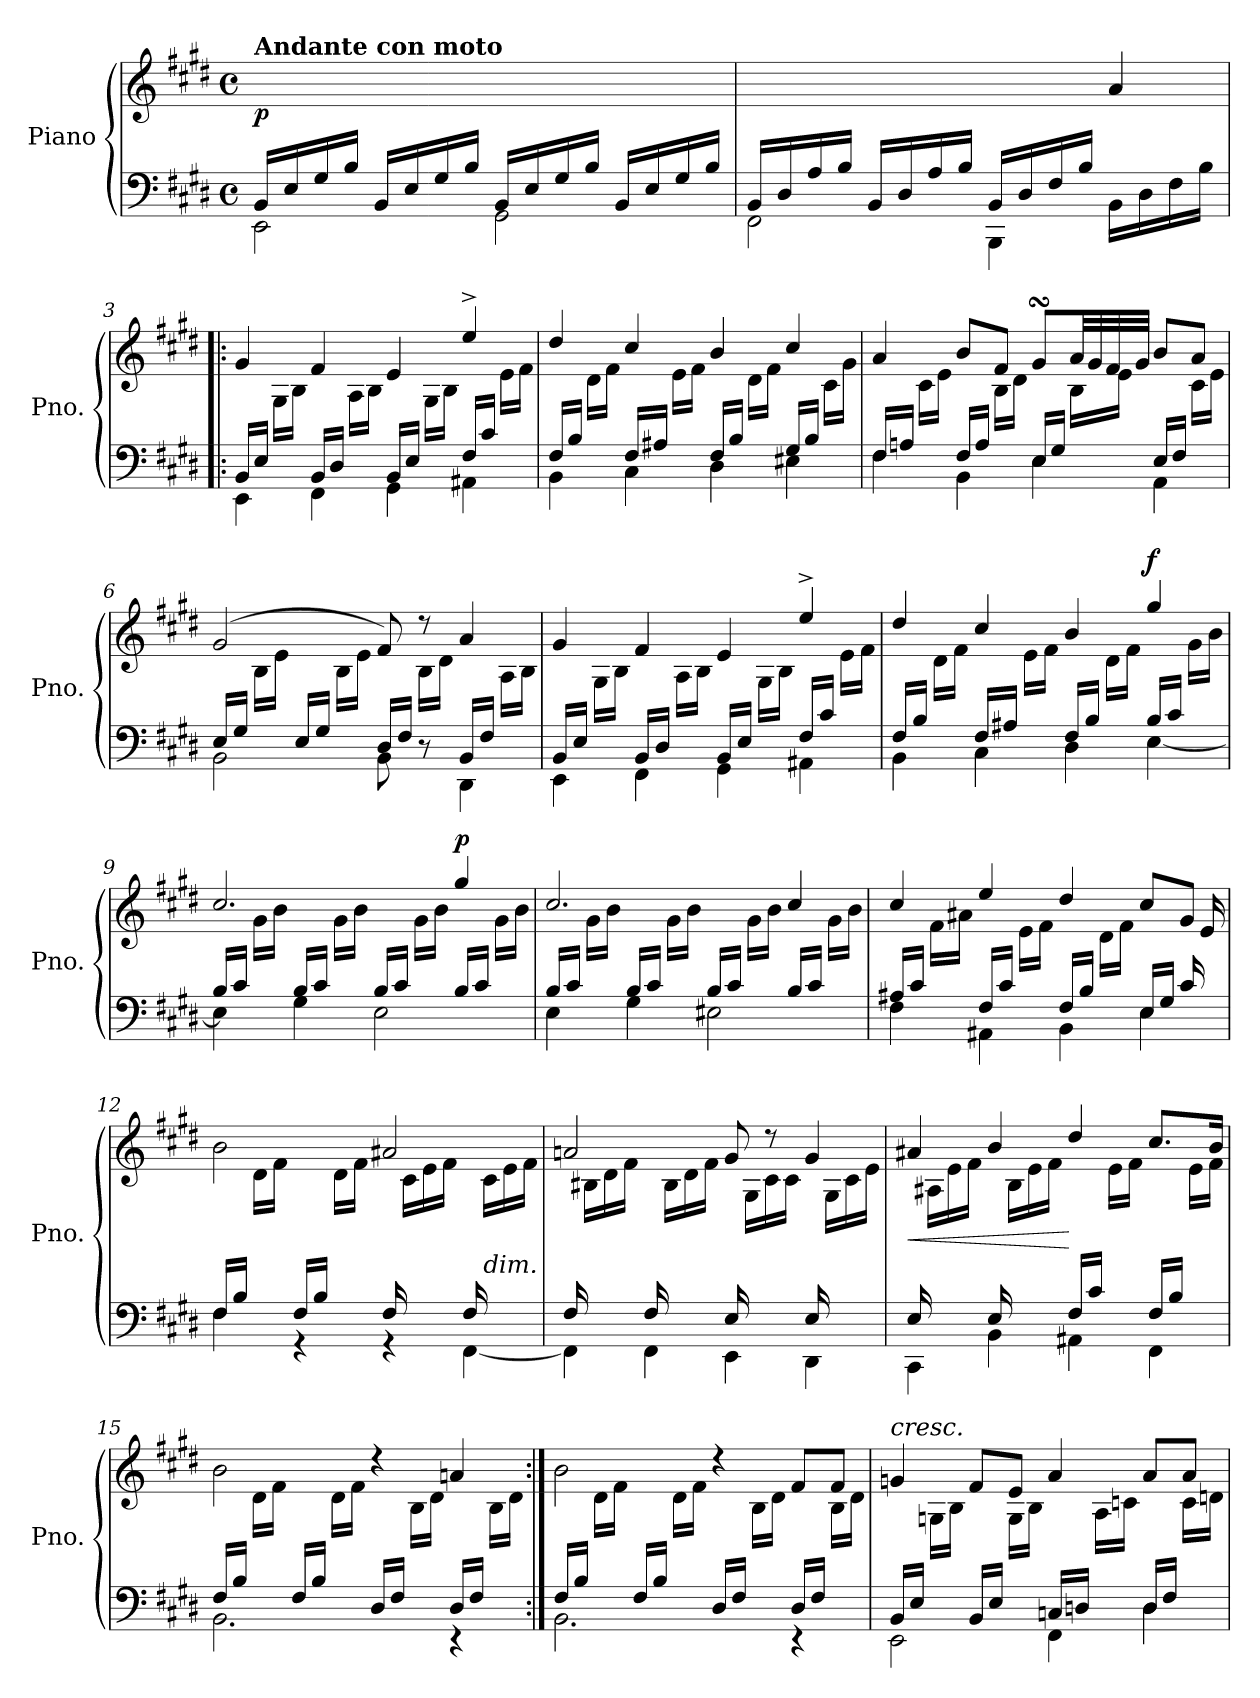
**kern	**kern	**dynam
*part1	*part1	*part1
*staff2	*staff1	*staff1/2
*I"Piano	*	*
*I'Pno.	*	*
*clefF4	*clefG2	*
*k[f#c#g#d#]	*k[f#c#g#d#]	*
*M4/4	*M4/4	*
*met(c)	*met(c)	*
=1	=1	=1
*^	*	*
!	!	!LO:TX:a:B:t=Andante con moto	!
!	!	!	!LO:DY:b
16BB/LL	2EE\	1ryy	p
16E/	.	.	.
16G#/	.	.	.
16B/JJ	.	.	.
16BB/LL	.	.	.
16E/	.	.	.
16G#/	.	.	.
16B/JJ	.	.	.
16BB/LL	2GG#\	.	.
16E/	.	.	.
16G#/	.	.	.
16B/JJ	.	.	.
16BB/LL	.	.	.
16E/	.	.	.
16G#/	.	.	.
16B/JJ	.	.	.
=2	=2	=2	=2
16BB/LL	2FF#\	2ryy	.
16D#/	.	.	.
16A/	.	.	.
16B/JJ	.	.	.
16BB/LL	.	.	.
16D#/	.	.	.
16A/	.	.	.
16B/JJ	.	.	.
16BB/LL	4BBB\	4ryy	.
16D#/	.	.	.
16F#/	.	.	.
16B/JJ	.	.	.
4ryy	16BB\LL	4a/	.
.	16D#\	.	.
.	16F#\	.	.
.	16B\JJ	.	.
=3!|:	=3!|:	=3!|:	=3!|:
*	*	*^	*
16BB/LL	4EE\	4g#/	8ryy	.
16E/JJ	.	.	.	.
8ryy	.	.	16G#\LL	.
.	.	.	16B\JJ	.
16BB/LL	4FF#\	4f#/	8ryy	.
16D#/JJ	.	.	.	.
8ryy	.	.	16A\LL	.
.	.	.	16B\JJ	.
16BB/LL	4GG#\	4e/	8ryy	.
16E/JJ	.	.	.	.
8ryy	.	.	16G#\LL	.
.	.	.	16B\JJ	.
16F#/LL	4AA#X\	4ee^>/	8ryy	.
16c#/JJ	.	.	.	.
8ryy	.	.	16e\LL	.
.	.	.	16f#\JJ	.
!!LO:LB:g=z	!!
=4	=4	=4	=4	=4
16F#/LL	4BB\	4dd#/	8ryy	.
16B/JJ	.	.	.	.
8ryy	.	.	16d#\LL	.
.	.	.	16f#\JJ	.
16F#/LL	4C#\	4cc#/	8ryy	.
16A#X/JJ	.	.	.	.
8ryy	.	.	16e\LL	.
.	.	.	16f#\JJ	.
16F#/LL	4D#\	4b/	8ryy	.
16B/JJ	.	.	.	.
8ryy	.	.	16d#\LL	.
.	.	.	16f#\JJ	.
16G#/LL	4E#X\	4cc#/	8ryy	.
16B/JJ	.	.	.	.
8ryy	.	.	16c#\LL	.
.	.	.	16g#\JJ	.
=5	=5	=5	=5	=5
16F#/LL	4F#\	4a/	8ryy	.
16An/JJ	.	.	.	.
8ryy	.	.	16c#\LL	.
.	.	.	16e\JJ	.
16F#/LL	4BB\	8b/L	8ryy	.
16A/JJ	.	.	.	.
8ryy	.	8f#/J	16B\LL	.
.	.	.	16d#\JJ	.
16E/LL	4E\	8g#sSsS/L	8ryy	.
16G#/JJ	.	.	.	.
8ryy	.	32a!LL	16B\LL	.
.	.	32g#!	.	.
.	.	32f#!	16e\JJ	.
.	.	32g#!JJJ	.	.
16E/LL	4AA\	8b/L	8ryy	.
16F#/JJ	.	.	.	.
8ryy	.	8a/J	16c#\LL	.
.	.	.	16e\JJ	.
=6	=6	=6	=6	=6
16E/LL	2BB\	(>2g#/	8ryy	.
16G#/JJ	.	.	.	.
8ryy	.	.	16B\LL	.
.	.	.	16e\JJ	.
16E/LL	.	.	8ryy	.
16G#/JJ	.	.	.	.
8ryy	.	.	16B\LL	.
.	.	.	16e\JJ	.
16D#/LL	8BB\	8f#/)	8ryy	.
16F#/JJ	.	.	.	.
8ryy	8r	8r	16B\LL	.
.	.	.	16d#\JJ	.
16BB/LL	4DD#\	4a/	8ryy	.
16F#/JJ	.	.	.	.
8ryy	.	.	16A\LL	.
.	.	.	16B\JJ	.
!!LO:LB:g=z	!!
=7	=7	=7	=7	=7
16BB/LL	4EE\	4g#/	8ryy	.
16E/JJ	.	.	.	.
8ryy	.	.	16G#\LL	.
.	.	.	16B\JJ	.
16BB/LL	4FF#\	4f#/	8ryy	.
16D#/JJ	.	.	.	.
8ryy	.	.	16A\LL	.
.	.	.	16B\JJ	.
16BB/LL	4GG#\	4e/	8ryy	.
16E/JJ	.	.	.	.
8ryy	.	.	16G#\LL	.
.	.	.	16B\JJ	.
16F#/LL	4AA#X\	4ee^>/	8ryy	.
16c#/JJ	.	.	.	.
8ryy	.	.	16e\LL	.
.	.	.	16f#\JJ	.
=8	=8	=8	=8	=8
16F#/LL	4BB\	4dd#/	8ryy	.
16B/JJ	.	.	.	.
8ryy	.	.	16d#\LL	.
.	.	.	16f#\JJ	.
16F#/LL	4C#\	4cc#/	8ryy	.
16A#X/JJ	.	.	.	.
8ryy	.	.	16e\LL	.
.	.	.	16f#\JJ	.
16F#/LL	4D#\	4b/	8ryy	.
16B/JJ	.	.	.	.
8ryy	.	.	16d#\LL	.
.	.	.	16f#\JJ	.
!	!	!	!	!LO:DY:a
16B/LL	[4E\	4gg#/	8ryy	f
16c#/JJ	.	.	.	.
8ryy	.	.	16g#\LL	.
.	.	.	16b\JJ	.
=9	=9	=9	=9	=9
16B/LL	4E\]	2.cc#/	8ryy	.
16c#/JJ	.	.	.	.
8ryy	.	.	16g#\LL	.
.	.	.	16b\JJ	.
16B/LL	4G#\	.	8ryy	.
16c#/JJ	.	.	.	.
8ryy	.	.	16g#\LL	.
.	.	.	16b\JJ	.
16B/LL	2E\	.	8ryy	.
16c#/JJ	.	.	.	.
8ryy	.	.	16g#\LL	.
.	.	.	16b\JJ	.
!	!	!	!	!LO:DY:a
16B/LL	.	4gg#/	8ryy	p
16c#/JJ	.	.	.	.
8ryy	.	.	16g#\LL	.
.	.	.	16b\JJ	.
!!LO:LB:g=z	!!
=10	=10	=10	=10	=10
16B/LL	4E\	2.cc#/	8ryy	.
16c#/JJ	.	.	.	.
8ryy	.	.	16g#\LL	.
.	.	.	16b\JJ	.
16B/LL	4G#\	.	8ryy	.
16c#/JJ	.	.	.	.
8ryy	.	.	16g#\LL	.
.	.	.	16b\JJ	.
16B/LL	2E#X\	.	8ryy	.
16c#/JJ	.	.	.	.
8ryy	.	.	16g#\LL	.
.	.	.	16b\JJ	.
16B/LL	.	4cc#/	8ryy	.
16c#/JJ	.	.	.	.
8ryy	.	.	16g#\LL	.
.	.	.	16b\JJ	.
=11	=11	=11	=11	=11
16A#X/LL	4F#\	4cc#/	8ryy	.
16c#/JJ	.	.	.	.
8ryy	.	.	16f#\LL	.
.	.	.	16a#X\JJ	.
16F#/LL	4AA#X\	4ee/	8ryy	.
16c#/JJ	.	.	.	.
8ryy	.	.	16e\LL	.
.	.	.	16f#\JJ	.
16F#/LL	4BB\	4dd#/	8ryy	.
16B/JJ	.	.	.	.
8ryy	.	.	16d#\LL	.
.	.	.	16f#\JJ	.
16E/LL	4E\	8cc#/L	8.ryy	.
16G#/JJ	.	.	.	.
16c#/	.	8g#/J	.	.
16ryy	.	.	16e/	.
=12	=12	=12	=12	=12
16F#/LL	4F#\	2b\	8ryy	.
16B/JJ	.	.	.	.
8ryy	.	.	16d#\LL	.
.	.	.	16f#\JJ	.
16F#/LL	4r	.	8ryy	.
16B/JJ	.	.	.	.
8ryy	.	.	16d#\LL	.
.	.	.	16f#\JJ	.
16F#/	4r	2a#X/	16ryy	.
8.ryy	.	.	16c#\LL	.
.	.	.	16e\	.
.	.	.	16f#\JJ	.
16F#/	[4FF#\	.	16ryy	.
!LO:TX:a:i:t=dim.	!	!	!	!
8.ryy	.	.	16c#\LL	.
.	.	.	16e\	.
.	.	.	16f#\JJ	.
!!LO:PB:g=z	!!
=13	=13	=13	=13	=13
16F#/	4FF#\]	2an/	16ryy	.
8.ryy	.	.	16B#X\LL	.
.	.	.	16d#\	.
.	.	.	16f#\JJ	.
16F#/	4FF#\	.	16ryy	.
8.ryy	.	.	16B#\LL	.
.	.	.	16d#\	.
.	.	.	16f#\JJ	.
16E/	4EE\	8g#/	16ryy	.
8.ryy	.	.	16G#\LL	.
.	.	8r	16c#\	.
.	.	.	16c#\JJ	.
16E/	4DD#\	4g#/	16ryy	.
8.ryy	.	.	16G#\LL	.
.	.	.	16c#\	.
.	.	.	16e\JJ	.
=14	=14	=14	=14	=14
!	!	!	!	!LO:HP:b
16E/	4CC#\	4a#X/	16ryy	<
8.ryy	.	.	16A#X\LL	.
.	.	.	16e\	.
.	.	.	16f#\JJ	.
16E/	4BB\	4b/	16ryy	.
8.ryy	.	.	16B\LL	.
.	.	.	16e\	.
.	.	.	16f#\JJ	.
16F#/LL	4AA#X\	4dd#/	8ryy	[
16c#/JJ	.	.	.	.
8ryy	.	.	16e\LL	.
.	.	.	16f#\JJ	.
16F#/LL	4FF#\	8.cc#/L	8ryy	.
16B/JJ	.	.	.	.
8ryy	.	.	16e\LL	.
.	.	16b/Jk	16f#\JJ	.
=15	=15	=15	=15	=15
16F#/LL	2.BB\	2b\	8ryy	.
16B/JJ	.	.	.	.
8ryy	.	.	16d#\LL	.
.	.	.	16f#\JJ	.
16F#/LL	.	.	8ryy	.
16B/JJ	.	.	.	.
8ryy	.	.	16d#\LL	.
.	.	.	16f#\JJ	.
16D#/LL	.	4r	8ryy	.
16F#/JJ	.	.	.	.
8ryy	.	.	16B\LL	.
.	.	.	16d#\JJ	.
16D#/LL	4r	4an/	8ryy	.
16F#/JJ	.	.	.	.
8ryy	.	.	16B\LL	.
.	.	.	16d#\JJ	.
!!LO:LB:g=z	!!
=16:|!	=16:|!	=16:|!	=16:|!	=16:|!
16F#/LL	2.BB\	2b\	8ryy	.
16B/JJ	.	.	.	.
8ryy	.	.	16d#\LL	.
.	.	.	16f#\JJ	.
16F#/LL	.	.	8ryy	.
16B/JJ	.	.	.	.
8ryy	.	.	16d#\LL	.
.	.	.	16f#\JJ	.
16D#/LL	.	4r	8ryy	.
16F#/JJ	.	.	.	.
8ryy	.	.	16B\LL	.
.	.	.	16d#\JJ	.
16D#/LL	4r	8f#/L	8ryy	.
16F#/JJ	.	.	.	.
8ryy	.	8f#/J	16B\LL	.
.	.	.	16d#\JJ	.
=17	=17	=17	=17	=17
!	!	!LO:TX:a:i:t=cresc.	!	!
16BB/LL	2EE\	4gn/	8ryy	.
16E/JJ	.	.	.	.
8ryy	.	.	16Gn\LL	.
.	.	.	16B\JJ	.
16BB/LL	.	8f#/L	8ryy	.
16E/JJ	.	.	.	.
8ryy	.	8e/J	16G\LL	.
.	.	.	16B\JJ	.
16Cn/LL	4FF#\	4a/	8ryy	.
16Dn/JJ	.	.	.	.
8ryy	.	.	16A\LL	.
.	.	.	16cn\JJ	.
16D/LL	4D\	8a/L	8ryy	.
16F#/JJ	.	.	.	.
8ryy	.	8a/J	16c\LL	.
.	.	.	16dn\JJ	.
*v	*v	*	*	*
*	*v	*v	*
=	=	=
*-	*-	*-
